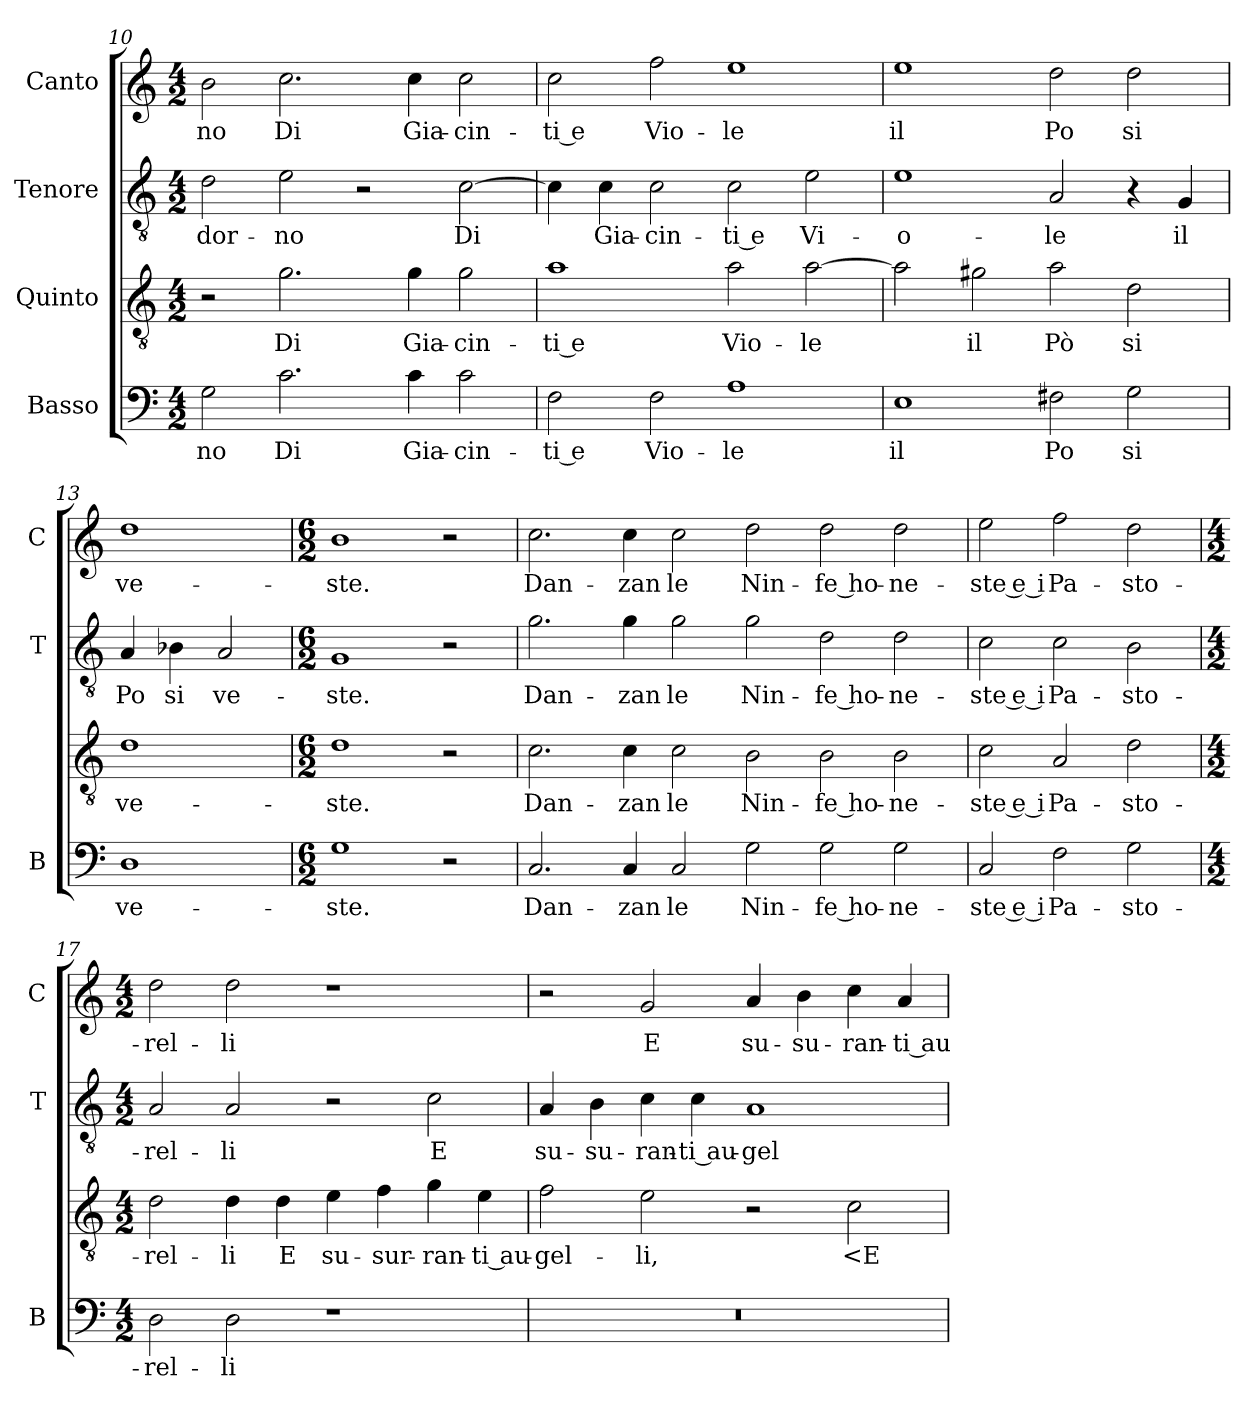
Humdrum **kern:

**kern	**text	**kern	**text	**kern	**text	**kern	**text
*part4	*part4	*part3	*part3	*part2	*part2	*part1	*part1
*staff4	*staff4	*staff3	*staff3	*staff2	*staff2	*staff1	*staff1
*I"Basso	*	*I"Quinto	*	*I"Tenore	*	*I"Canto	*
*I'B	*	*	*	*I'T	*	*I'C	*
*clefF4	*	*clefGv2	*	*clefGv2	*	*clefG2	*
*k[]	*	*k[]	*	*k[]	*	*k[]	*
*M4/2	*	*M4/2	*	*M4/2	*	*M4/2	*
=10	=10	=10	=10	=10	=10	=10	=10
2G	-no	2r	.	2d	-dor-	2b	-no
2.c	Di	2.g	Di	2e	-no	2.cc	Di
.	.	.	.	2r	.	.	.
4c	Gia-	4g	Gia-	.	.	4cc	Gia-
2c	-cin-	2g	-cin-	[2c	Di	2cc	-cin-
=11	=11	=11	=11	=11	=11	=11	=11
2F	-ti e	1a	-ti e	4c]	.	2cc	-ti e
.	.	.	.	4c	Gia-	.	.
2F	Vio-	.	.	2c	-cin-	2ff	Vio-
1A	-le	2a	Vio-	2c	-ti e	1ee	-le
.	.	[2a	-le	2e	Vi-	.	.
=12	=12	=12	=12	=12	=12	=12	=12
1E	il	2a]	.	1e	-o-	1ee	il
.	.	2g#X	il	.	.	.	.
2F#X	Po	2a	Pò	2A	-le	2dd	Po
2G	si	2d	si	4r	.	2dd	si
.	.	.	.	4G	il	.	.
=13	=13	=13	=13	=13	=13	=13	=13
1D	ve-	1d	ve-	4A	Po	1dd	ve-
.	.	.	.	4B-X	si	.	.
.	.	.	.	2A	ve-	.	.
=14	=14	=14	=14	=14	=14	=14	=14
*M6/2	*	*M6/2	*	*M6/2	*	*M6/2	*
1G	-ste.	1d	-ste.	1G	-ste.	1b	-ste.
2r	.	2r	.	2r	.	2r	.
=15	=15	=15	=15	=15	=15	=15	=15
2.C	Dan-	2.c	Dan-	2.g	Dan-	2.cc	Dan-
4C	-zan	4c	-zan	4g	-zan	4cc	-zan
2C	le	2c	le	2g	le	2cc	le
2G	Nin-	2B	Nin-	2g	Nin-	2dd	Nin-
2G	-fe ho-	2B	-fe ho-	2d	-fe ho-	2dd	-fe ho-
2G	-ne-	2B	-ne-	2d	-ne-	2dd	-ne-
=16	=16	=16	=16	=16	=16	=16	=16
2C	-ste e i	2c	-ste e i	2c	-ste e i	2ee	-ste e i
2F	Pa-	2A	Pa-	2c	Pa-	2ff	Pa-
2G	-sto-	2d	-sto-	2B	-sto-	2dd	-sto-
=17	=17	=17	=17	=17	=17	=17	=17
*M4/2	*	*M4/2	*	*M4/2	*	*M4/2	*
2D	-rel-	2d	-rel-	2A	-rel-	2dd	-rel-
2D	-li	4d	-li	2A	-li	2dd	-li
.	.	4d	E	.	.	.	.
1r	.	4e	su-	2r	.	1r	.
.	.	4f	-sur-	.	.	.	.
.	.	4g	-ran-	2c	E	.	.
.	.	4e	-ti au-	.	.	.	.
=18	=18	=18	=18	=18	=18	=18	=18
0r	.	2f	-gel-	4A	su-	2r	.
.	.	.	.	4B	-su-	.	.
.	.	2e	-li,	4c	-ran-	2g	E
.	.	.	.	4c	-ti au-	.	.
.	.	2r	.	1A	-gel-	4a	su-
.	.	.	.	.	.	4b	-su-
.	.	2c	<E	.	.	4cc	-ran-
.	.	.	.	.	.	4a	-ti au-
=	=	=	=	=	=	=	=
*-	*-	*-	*-	*-	*-	*-	*-
